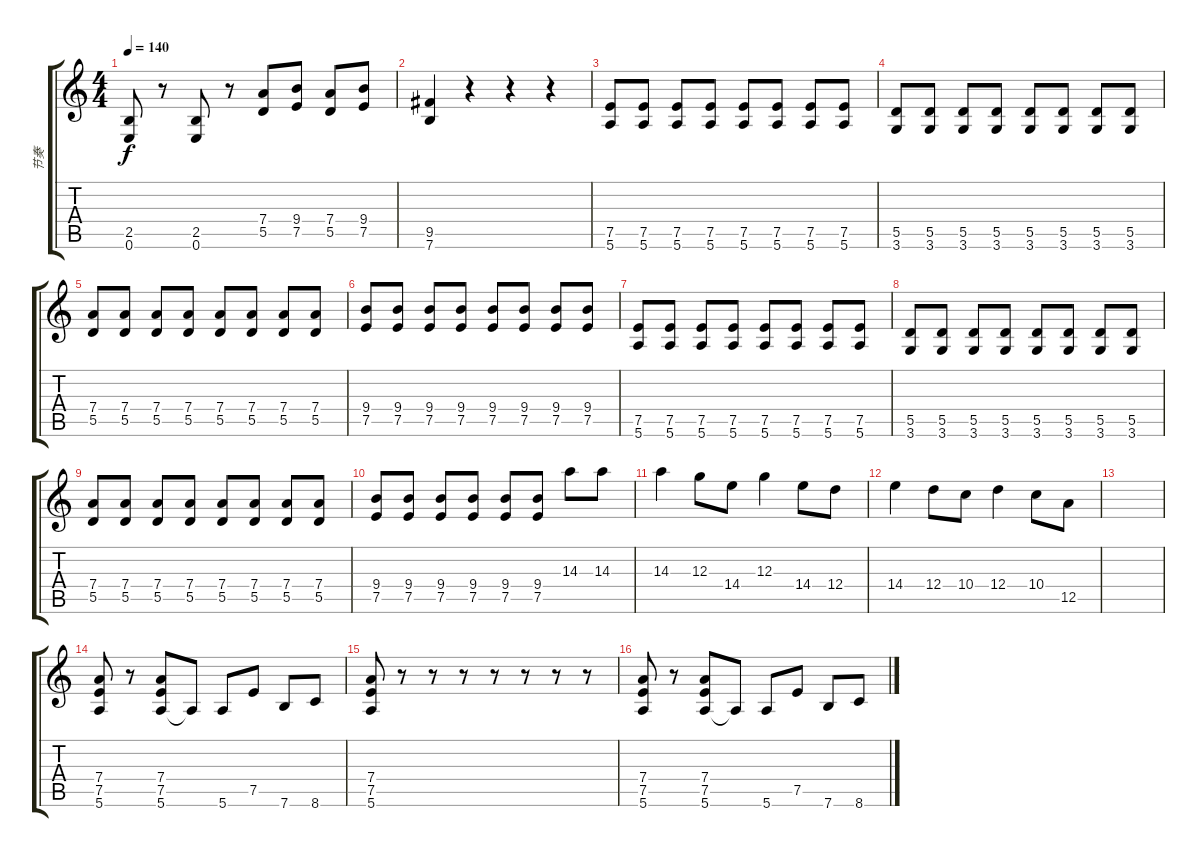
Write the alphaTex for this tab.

\track ("节奏" "节奏") {instrument distortionguitar}
\staff {score tabs}
\tuning (E4 B3 G3 D3 A2 E2) {hide}
\ts (4 4)
\tempo 140
\clef g2
\ks c
(2.5 0.6).8{dy f} r.8 (2.5 0.6).8 r.8 (7.4 5.5).8 (9.4 7.5).8 (7.4 5.5).8 (9.4 7.5).8 |
(9.5 7.6).4 r.4 r.4 r.4 |
(7.5 5.6).8 (7.5 5.6).8 (7.5 5.6).8 (7.5 5.6).8 (7.5 5.6).8 (7.5 5.6).8 (7.5 5.6).8 (7.5 5.6).8 |
(5.5 3.6).8 (5.5 3.6).8 (5.5 3.6).8 (5.5 3.6).8 (5.5 3.6).8 (5.5 3.6).8 (5.5 3.6).8 (5.5 3.6).8 |
(7.4 5.5).8 (7.4 5.5).8 (7.4 5.5).8 (7.4 5.5).8 (7.4 5.5).8 (7.4 5.5).8 (7.4 5.5).8 (7.4 5.5).8 |
(9.4 7.5).8 (9.4 7.5).8 (9.4 7.5).8 (9.4 7.5).8 (9.4 7.5).8 (9.4 7.5).8 (9.4 7.5).8 (9.4 7.5).8 |
(7.5 5.6).8 (7.5 5.6).8 (7.5 5.6).8 (7.5 5.6).8 (7.5 5.6).8 (7.5 5.6).8 (7.5 5.6).8 (7.5 5.6).8 |
(5.5 3.6).8 (5.5 3.6).8 (5.5 3.6).8 (5.5 3.6).8 (5.5 3.6).8 (5.5 3.6).8 (5.5 3.6).8 (5.5 3.6).8 |
(7.4 5.5).8 (7.4 5.5).8 (7.4 5.5).8 (7.4 5.5).8 (7.4 5.5).8 (7.4 5.5).8 (7.4 5.5).8 (7.4 5.5).8 |
(9.4 7.5).8 (9.4 7.5).8 (9.4 7.5).8 (9.4 7.5).8 (9.4 7.5).8 (9.4 7.5).8 14.3.8 14.3.8 |
14.3.4 12.3.8 14.4.8 12.3.4 14.4.8 12.4.8 |
14.4.4 12.4.8 10.4.8 12.4.4 10.4.8 12.5.8 |
|
(7.4 7.5 5.6).8 r.8 (7.4 7.5 5.6).8 5.6{t}.8 5.6.8 7.5.8 7.6.8 8.6.8 |
(7.4 7.5 5.6).8 r.8 r.8 r.8 r.8 r.8 r.8 r.8 |
(7.4 7.5 5.6).8 r.8 (7.4 7.5 5.6).8 5.6{t}.8 5.6.8 7.5.8 7.6.8 8.6.8
